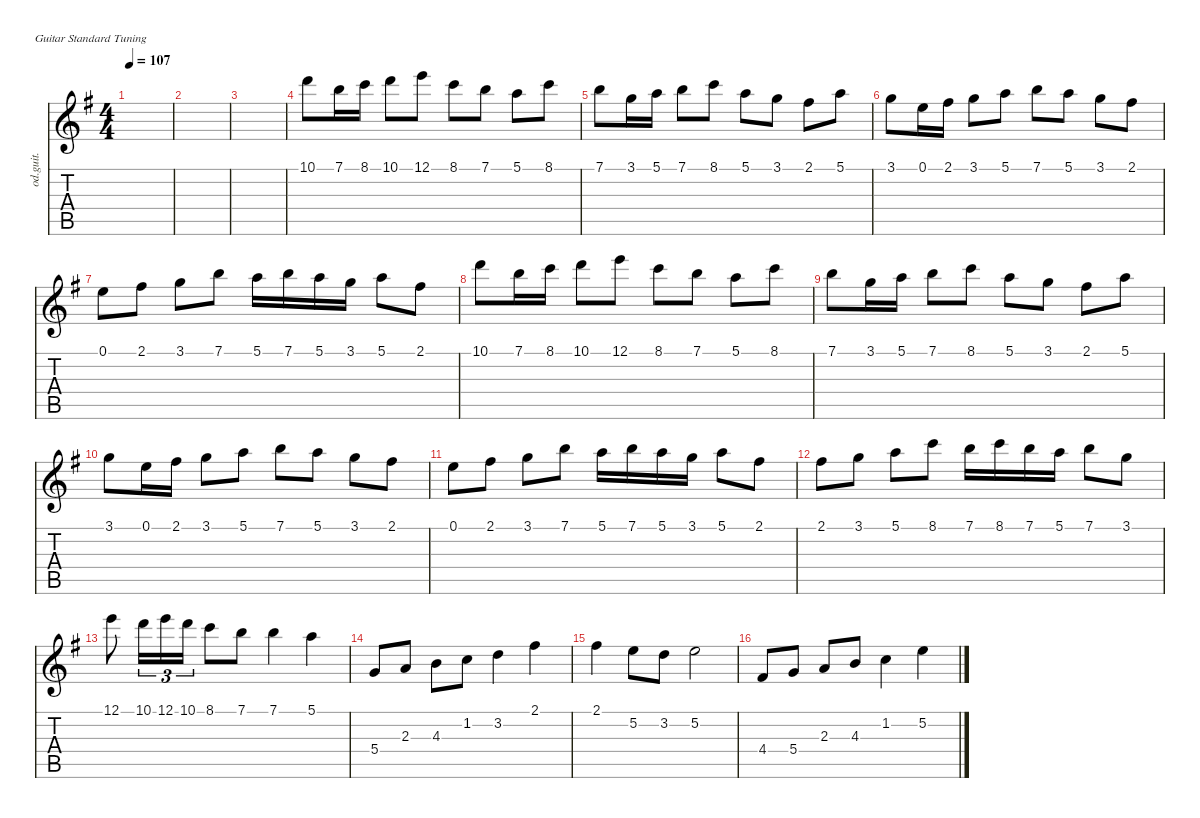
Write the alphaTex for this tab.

\defaultSystemsLayout 4
\hideDynamics
\bracketExtendMode nobrackets
\track ("Overdriven Guitar" "od.guit.") {instrument overdrivenguitar}
\staff {score tabs}
\tuning (E4 B3 G3 D3 A2 E2)
\ts (4 4)
\tempo 107
\clef g2
\ks g
|
|
|
10.1{acc forcenatural}.8{beam Down} 7.1{acc forcenatural}.16{beam Down} 8.1{acc forcenatural}.16{beam Down} 10.1{acc forcenatural}.8{beam Down} 12.1{acc forcenatural}.8{beam Down} 8.1{acc forcenatural}.8{beam Down} 7.1{acc forcenatural}.8{beam Down} 5.1{acc forcenatural}.8{beam Down} 8.1{acc forcenatural}.8{beam Down} |
7.1{acc forcenatural}.8{beam Down} 3.1{acc forcenatural}.16{beam Down} 5.1{acc forcenatural}.16{beam Down} 7.1{acc forcenatural}.8{beam Down} 8.1{acc forcenatural}.8{beam Down} 5.1{acc forcenatural}.8{beam Down} 3.1{acc forcenatural}.8{beam Down} 2.1{acc #}.8{beam Down} 5.1{acc forcenatural}.8{beam Down} |
3.1{acc forcenatural}.8{beam Down} 0.1{acc forcenatural}.16{beam Down} 2.1{acc #}.16{beam Down} 3.1{acc forcenatural}.8{beam Down} 5.1{acc forcenatural}.8{beam Down} 7.1{acc forcenatural}.8{beam Down} 5.1{acc forcenatural}.8{beam Down} 3.1{acc forcenatural}.8{beam Down} 2.1{acc #}.8{beam Down} |
0.1{acc forcenatural}.8{beam Down} 2.1{acc #}.8{beam Down} 3.1{acc forcenatural}.8{beam Down} 7.1{acc forcenatural}.8{beam Down} 5.1{acc forcenatural}.16{beam Down} 7.1{acc forcenatural}.16{beam Down} 5.1{acc forcenatural}.16{beam Down} 3.1{acc forcenatural}.16{beam Down} 5.1{acc forcenatural}.8{beam Down} 2.1{acc #}.8{beam Down} |
10.1{acc forcenatural}.8{beam Down} 7.1{acc forcenatural}.16{beam Down} 8.1{acc forcenatural}.16{beam Down} 10.1{acc forcenatural}.8{beam Down} 12.1{acc forcenatural}.8{beam Down} 8.1{acc forcenatural}.8{beam Down} 7.1{acc forcenatural}.8{beam Down} 5.1{acc forcenatural}.8{beam Down} 8.1{acc forcenatural}.8{beam Down} |
7.1{acc forcenatural}.8{beam Down} 3.1{acc forcenatural}.16{beam Down} 5.1{acc forcenatural}.16{beam Down} 7.1{acc forcenatural}.8{beam Down} 8.1{acc forcenatural}.8{beam Down} 5.1{acc forcenatural}.8{beam Down} 3.1{acc forcenatural}.8{beam Down} 2.1{acc #}.8{beam Down} 5.1{acc forcenatural}.8{beam Down} |
3.1{acc forcenatural}.8{beam Down} 0.1{acc forcenatural}.16{beam Down} 2.1{acc #}.16{beam Down} 3.1{acc forcenatural}.8{beam Down} 5.1{acc forcenatural}.8{beam Down} 7.1{acc forcenatural}.8{beam Down} 5.1{acc forcenatural}.8{beam Down} 3.1{acc forcenatural}.8{beam Down} 2.1{acc #}.8{beam Down} |
0.1{acc forcenatural}.8{beam Down} 2.1{acc #}.8{beam Down} 3.1{acc forcenatural}.8{beam Down} 7.1{acc forcenatural}.8{beam Down} 5.1{acc forcenatural}.16{beam Down} 7.1{acc forcenatural}.16{beam Down} 5.1{acc forcenatural}.16{beam Down} 3.1{acc forcenatural}.16{beam Down} 5.1{acc forcenatural}.8{beam Down} 2.1{acc #}.8{beam Down} |
2.1{acc #}.8{beam Down} 3.1{acc forcenatural}.8{beam Down} 5.1{acc forcenatural}.8{beam Down} 8.1{acc forcenatural}.8{beam Down} 7.1{acc forcenatural}.16{beam Down} 8.1{acc forcenatural}.16{beam Down} 7.1{acc forcenatural}.16{beam Down} 5.1{acc forcenatural}.16{beam Down} 7.1{acc forcenatural}.8{beam Down} 3.1{acc forcenatural}.8{beam Down} |
12.1{acc forcenatural}.8{beam Down} 10.1{acc forcenatural}.16{tu (3 2) beam Down} 12.1{acc forcenatural}.16{tu (3 2) beam Down} 10.1{acc forcenatural}.16{tu (3 2) beam Down} 8.1{acc forcenatural}.8{beam Down} 7.1{acc forcenatural}.8{beam Down} 7.1{acc forcenatural}.4{beam Down} 5.1{acc forcenatural}.4{beam Down} |
5.4{acc forcenatural}.8{beam Up} 2.3{acc forcenatural}.8{beam Up} 4.3{acc forcenatural}.8{beam Down} 1.2{acc forcenatural}.8{beam Down} 3.2{acc forcenatural}.4{beam Down} 2.1{acc #}.4{beam Down} |
2.1{acc #}.4{beam Down} 5.2{acc forcenatural}.8{beam Down} 3.2{acc forcenatural}.8{beam Down} 5.2{acc forcenatural}.2{beam Down} |
4.4{acc #}.8{beam Up} 5.4{acc forcenatural}.8{beam Up} 2.3{acc forcenatural}.8{beam Up} 4.3{acc forcenatural}.8{beam Up} 1.2{acc forcenatural}.4{beam Down} 5.2{acc forcenatural}.4{beam Down}
